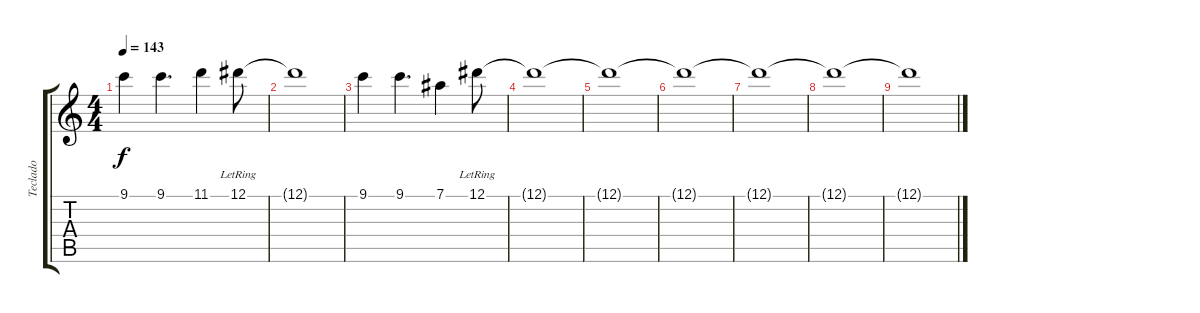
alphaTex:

\track ("Teclado" "Teclado") {instrument acousticguitarsteel}
\staff {score tabs}
\tuning (Eb4 Bb3 Gb3 Db3 Ab2 Eb2) {hide}
\ts (4 4)
\tempo 143
\clef g2
\ks c
9.1.4{dy f} 9.1.4{d} 11.1.4 12.1{lr}.8 |
12.1{t}.1 |
9.1.4 9.1.4{d} 7.1.4 12.1{lr}.8 |
12.1{t}.1 |
12.1{t}.1{volume 0} |
12.1{t}.1 |
12.1{t}.1 |
12.1{t}.1 |
12.1{t}.1
